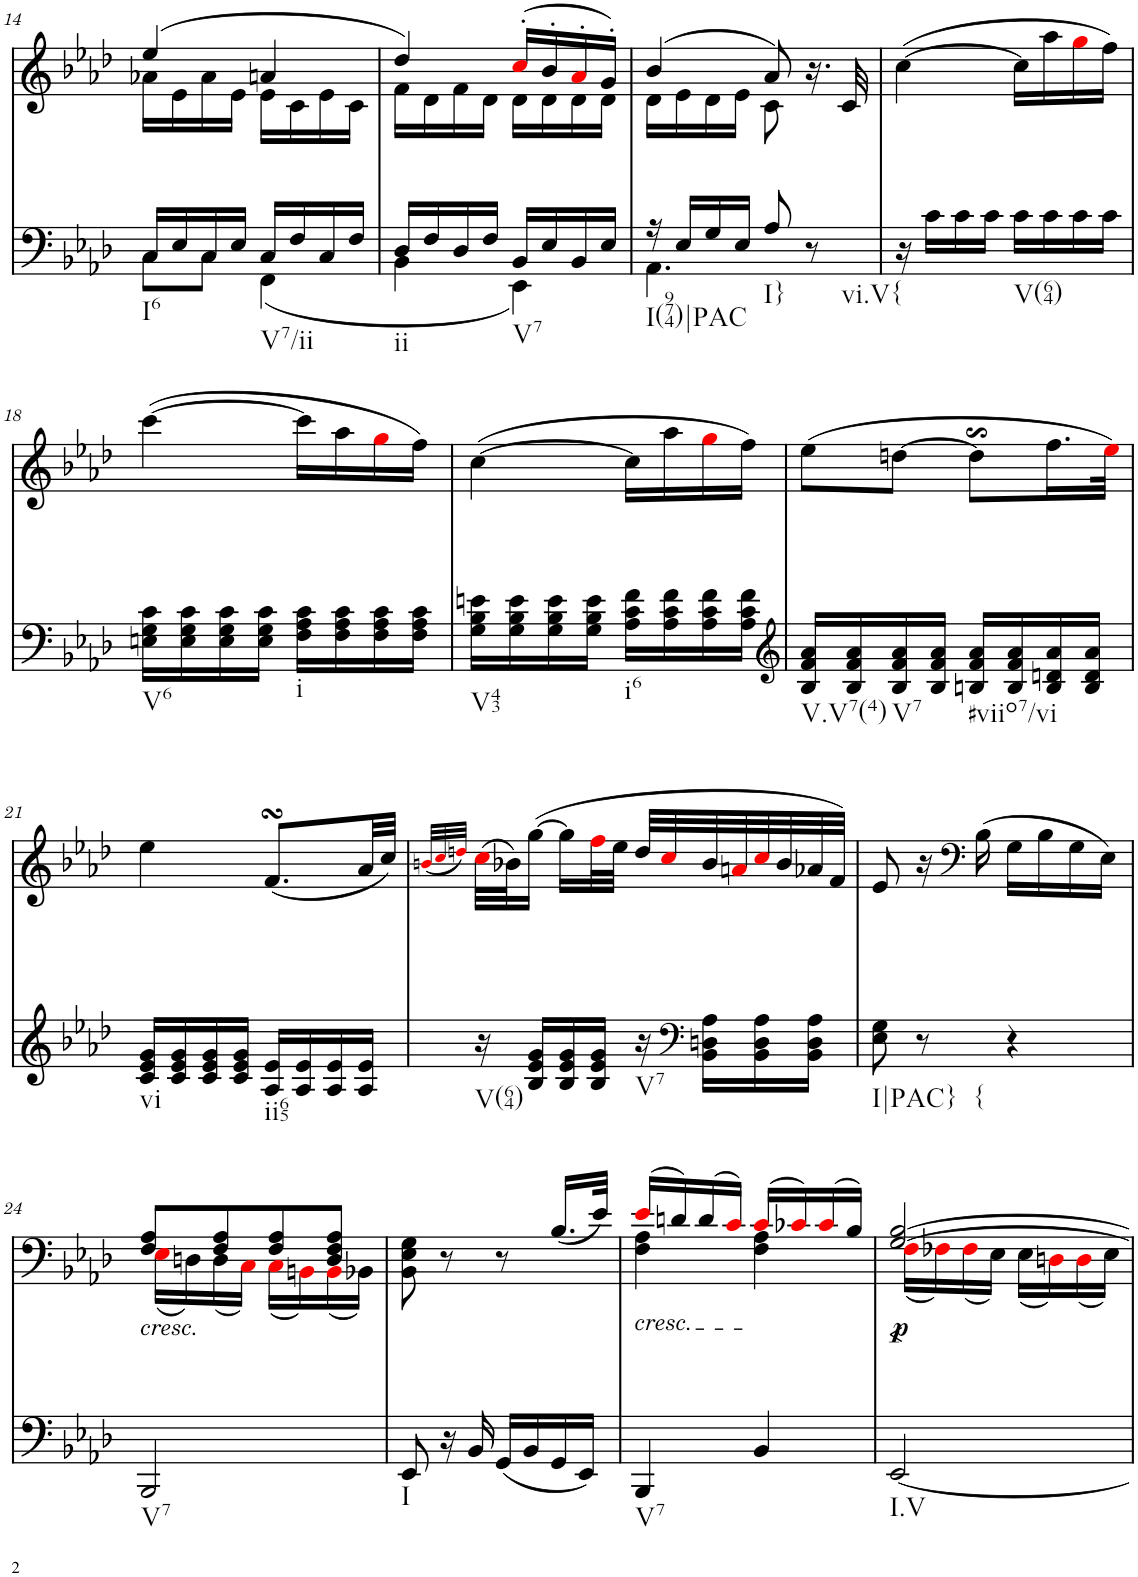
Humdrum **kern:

**kern	**kern	**text	**dynam
*part2	*part1	*part1	*part1
*staff2	*staff1	*staff1	*staff1
*I"piano	*I"piano	*	*
*I'Pno	*I'Pno	*	*
!!LO:PB:g=z
*clefF4	*clefG2	*	*
*k[b-e-a-d-]	*k[b-e-a-d-]	*	*
*A-:	*A-:	*	*
*M2/4	*M2/4	*	*
=14	=14	=14	=14
*^	*^	*	*
!LO:TX:b:t=I6	!	!	!	!	!
16C/LL	8C\L	(4ee-/	16a-X\LL	.	.
16E-/	.	.	16e-\	.	.
16C/	8C\J	.	16a-\	.	.
16E-/JJ	.	.	16e-\JJ	.	.
!LO:TX:b:t=V7/ii	!	!	!	!	!
16C/LL	(4FF\	4an/	16e-\LL	.	.
16F/	.	.	16c\	.	.
16C/	.	.	16e-\	.	.
16F/JJ	.	.	16c\JJ	.	.
=15	=15	=15	=15	=15	=15
!LO:TX:b:t=ii	!	!	!	!	!
16D-/LL	4BB-\	4dd-/)	16f\LL	.	.
16F/	.	.	16d-\	.	.
16D-/	.	.	16f\	.	.
16F/JJ	.	.	16d-\JJ	.	.
!LO:TX:b:t=V7	!	!	!	!	!
16BB-/LL	4EE-\)	(16cc'i/LL	16d-\LL	.	.
16E-/	.	16b-'/	16d-\	.	.
16BB-/	.	16a-'i/	16d-\	.	.
16E-/JJ	.	16g'/JJ)	16d-\JJ	.	.
=16	=16	=16	=16	=16	=16
!LO:TX:b:t=I(974)|PAC	!	!	!	!	!
16r	4.AA-\	(4b-/	16d-\LL	.	.
16E-/LL	.	.	16e-\	.	.
16G/	.	.	16d-\	.	.
16E-/JJ	.	.	16e-\JJ	.	.
!LO:TX:b:t=I}	!	!	!	!	!
8A-/	.	8a-/)	8c\	.	.
!LO:TX:b:t=vi.V{	!	!	!	!	!
8r	8ryy	16.r	8ryy	.	.
.	.	32c/	.	.	.
*v	*v	*	*	*	*
*	*v	*v	*	*
=17	=17	=17	=17
16r	([4cc\	.	.
16c\LL	.	.	.
16c\	.	.	.
16c\JJ	.	.	.
!LO:TX:b:t=V(64)	!	!	!
16c\LL	16cc\LL]	.	.
16c\	16aa-\	.	.
16c\	16ggi\	.	.
16c\JJ	16ff\JJ)	.	.
!!LO:LB:g=z
=18	=18	=18	=18
!LO:TX:b:t=V6	!	!	!
16En\ 16G\ 16c\LL	([4ccc\	.	.
16E\ 16G\ 16c\	.	.	.
16E\ 16G\ 16c\	.	.	.
16E\ 16G\ 16c\JJ	.	.	.
!LO:TX:b:t=i	!	!	!
16F\ 16A-\ 16c\LL	16ccc\LL]	.	.
16F\ 16A-\ 16c\	16aa-\	.	.
16F\ 16A-\ 16c\	16ggi\	.	.
16F\ 16A-\ 16c\JJ	16ff\JJ)	.	.
=19	=19	=19	=19
!LO:TX:b:t=V43	!	!	!
16G\ 16B-\ 16en\LL	([4cc\	.	.
16G\ 16B-\ 16e\	.	.	.
16G\ 16B-\ 16e\	.	.	.
16G\ 16B-\ 16e\JJ	.	.	.
!LO:TX:b:t=i6	!	!	!
16A-\ 16c\ 16f\LL	16cc\LL]	.	.
16A-\ 16c\ 16f\	16aa-\	.	.
16A-\ 16c\ 16f\	16ggi\	.	.
16A-\ 16c\ 16f\JJ	16ff\JJ)	.	.
=20	=20	=20	=20
*clefG2	*	*	*
!LO:TX:b:t=V.V7(4)	!	!	!
16B-/ 16f/ 16a-/LL	(8ee-\L	.	.
16B-/ 16f/ 16a-/	.	.	.
!LO:TX:b:t=V7	!	!	!
16B-/ 16f/ 16a-/	[8ddn\J	.	.
16B-/ 16f/ 16a-/JJ	.	.	.
!LO:TX:b:t=#viio7/vi	!	!	!
16Bn/ 16f/ 16a-/LL	8dds$sS\L]	.	.
16B/ 16f/ 16a-/	.	.	.
16B/ 16dn/ 16a-/	16.ff\L	.	.
16B/ 16d/ 16a-/JJ	.	.	.
.	32ee-i\JJk)	.	.
!!LO:LB:g=z
=21	=21	=21	=21
!LO:TX:b:t=vi	!	!	!
16c/ 16e-/ 16g/LL	4ee-\	.	.
16c/ 16e-/ 16g/	.	.	.
16c/ 16e-/ 16g/	.	.	.
16c/ 16e-/ 16g/JJ	.	.	.
!LO:TX:b:t=ii65	!	!	!
16A-/ 16e-/LL	(8.fsSSS/L	.	.
16A-/ 16e-/	.	.	.
16A-/ 16e-/	.	.	.
16A-/ 16e-/JJ	32a-/LL	.	.
.	32cc/JJJ)	.	.
=22	=22	=22	=22
.	(32qbni/LLL	.	.
.	32qcci/	.	.
.	32qddni/JJJ)	.	.
!LO:TX:b:t=V(64)	!	!	!
16r	(32cci\LLL	.	.
.	32b-X\J)	.	.
16B-/ 16e-/ 16g/LL	([16gg\JJ	.	.
16B-/ 16e-/ 16g/	16gg\LL]	.	.
16B-/ 16e-/ 16g/JJ	32ffi\L	.	.
.	32ee-\JJJ	.	.
!LO:TX:b:t=V7	!	!	!
16r	32dd/LLL	.	.
.	32cci/	.	.
*clefF4	*	*	*
16BB-\ 16Dn\ 16A-\LL	32b-/	.	.
.	32ani/	.	.
16BB-\ 16D\ 16A-\	32cci/	.	.
.	32b-/	.	.
16BB-\ 16D\ 16A-\JJ	32a-X/	.	.
.	32f/JJJ)	.	.
=23	=23	=23	=23
!LO:TX:b:t=I|PAC}	!	!	!
8E-\ 8G\	8e-/	.	.
!LO:TX:b:t={	!	!	!
8r	16r	.	.
*	*clefF4	*	*
.	(16B-\	.	.
4r	16G\LL	.	.
.	16B-\	.	.
.	16G\	.	.
.	16E-\JJ)	.	.
!!LO:LB:g=z
=24	=24	=24	=24
*	*^	*	*
!	!LO:TX:b:i:t=cresc.	!	!	!
!LO:TX:b:t=V7	!	!	!	!
!	!	!	!LO:LY:b	!
2BBB-/	8F/ 8A-/L	(16E-i\LL	<	.
.	.	16Dn\)	.	.
.	8F/ 8A-/	(16D\	.	.
.	.	16Ci\JJ)	.	.
.	8F/ 8A-/	(16Ci\LL	.	.
.	.	16BBni\)	.	.
.	8D/ 8F/ 8A-/J	(16BBi\	.	.
.	.	16BB-X\JJ)	.	.
=25	=25	=25	=25	=25
!LO:TX:b:t=I	!	!	!	!
*	*v	*v	*	*
8EE-/	8BB-\ 8E-\ 8G\	.	.
16r	8r	.	.
16BB-/	.	.	.
(16GG/LL	8r	.	.
16BB-/	.	.	.
16GG/	(16.B-/LL	.	.
16EE-/JJ)	.	.	.
.	32e-/JJk)	.	.
=26	=26	=26	=26
*	*^	*	*
!	!LO:TX:b:i:t=cresc.	!	!	!
!LO:TX:b:t=V7	!	!	!	!
4BBB-/	(16e-i/LL	4F\ 4A-\	.	.
.	16dn/)	.	.	.
.	(16d/	.	.	.
.	16ci/JJ)	.	.	.
4BB-/	(16ci/LL	4F\ 4A-\	.	.
.	16c-Xi/)	.	.	.
.	(16c-i/	.	.	.
.	16B-/JJ)	.	.	.
=27	=27	=27	=27	=27
!LO:TX:b:t=I.V	!	!	!	!
[2EE-/	[2G/ [2B-/	(16Fi\LL	.	.
!	!	!	!	!LO:DY:b
.	.	16F-Xi\)	.	p
.	.	(16F-i\	.	.
.	.	16E-\JJ)	.	.
.	.	(16E-\LL	.	.
.	.	16Dni\)	.	.
.	.	(16Di\	.	.
.	.	16E-\JJ)	.	.
*	*v	*v	*	*
=	=	=	=
*-	*-	*-	*-
